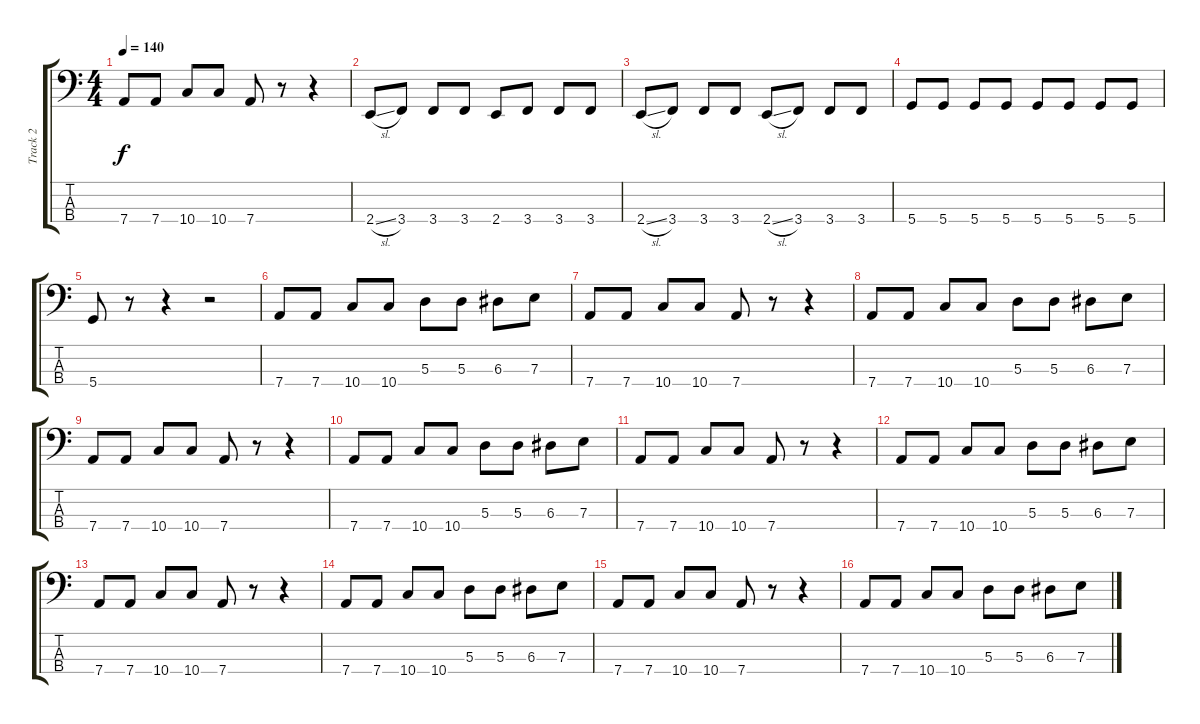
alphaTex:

\track ("Track 2" "Track 2") {instrument electricbassfinger}
\staff {score tabs}
\tuning (G2 D2 A1 D1) {hide}
\ts (4 4)
\tempo 140
\clef f4
\ks c
7.4.8{dy f} 7.4.8 10.4.8 10.4.8 7.4.8 r.8 r.4 |
2.4{sl}.8 3.4.8 3.4.8 3.4.8 2.4.8 3.4.8 3.4.8 3.4.8 |
2.4{sl}.8 3.4.8 3.4.8 3.4.8 2.4{sl}.8 3.4.8 3.4.8 3.4.8 |
5.4.8 5.4.8 5.4.8 5.4.8 5.4.8 5.4.8 5.4.8 5.4.8 |
5.4.8 r.8 r.4 r.2 |
7.4.8 7.4.8 10.4.8 10.4.8 5.3.8 5.3.8 6.3.8 7.3.8 |
7.4.8 7.4.8 10.4.8 10.4.8 7.4.8 r.8 r.4 |
7.4.8 7.4.8 10.4.8 10.4.8 5.3.8 5.3.8 6.3.8 7.3.8 |
7.4.8 7.4.8 10.4.8 10.4.8 7.4.8 r.8 r.4 |
7.4.8 7.4.8 10.4.8 10.4.8 5.3.8 5.3.8 6.3.8 7.3.8 |
7.4.8 7.4.8 10.4.8 10.4.8 7.4.8 r.8 r.4 |
7.4.8 7.4.8 10.4.8 10.4.8 5.3.8 5.3.8 6.3.8 7.3.8 |
7.4.8 7.4.8 10.4.8 10.4.8 7.4.8 r.8 r.4 |
7.4.8 7.4.8 10.4.8 10.4.8 5.3.8 5.3.8 6.3.8 7.3.8 |
7.4.8 7.4.8 10.4.8 10.4.8 7.4.8 r.8 r.4 |
7.4.8 7.4.8 10.4.8 10.4.8 5.3.8 5.3.8 6.3.8 7.3.8
